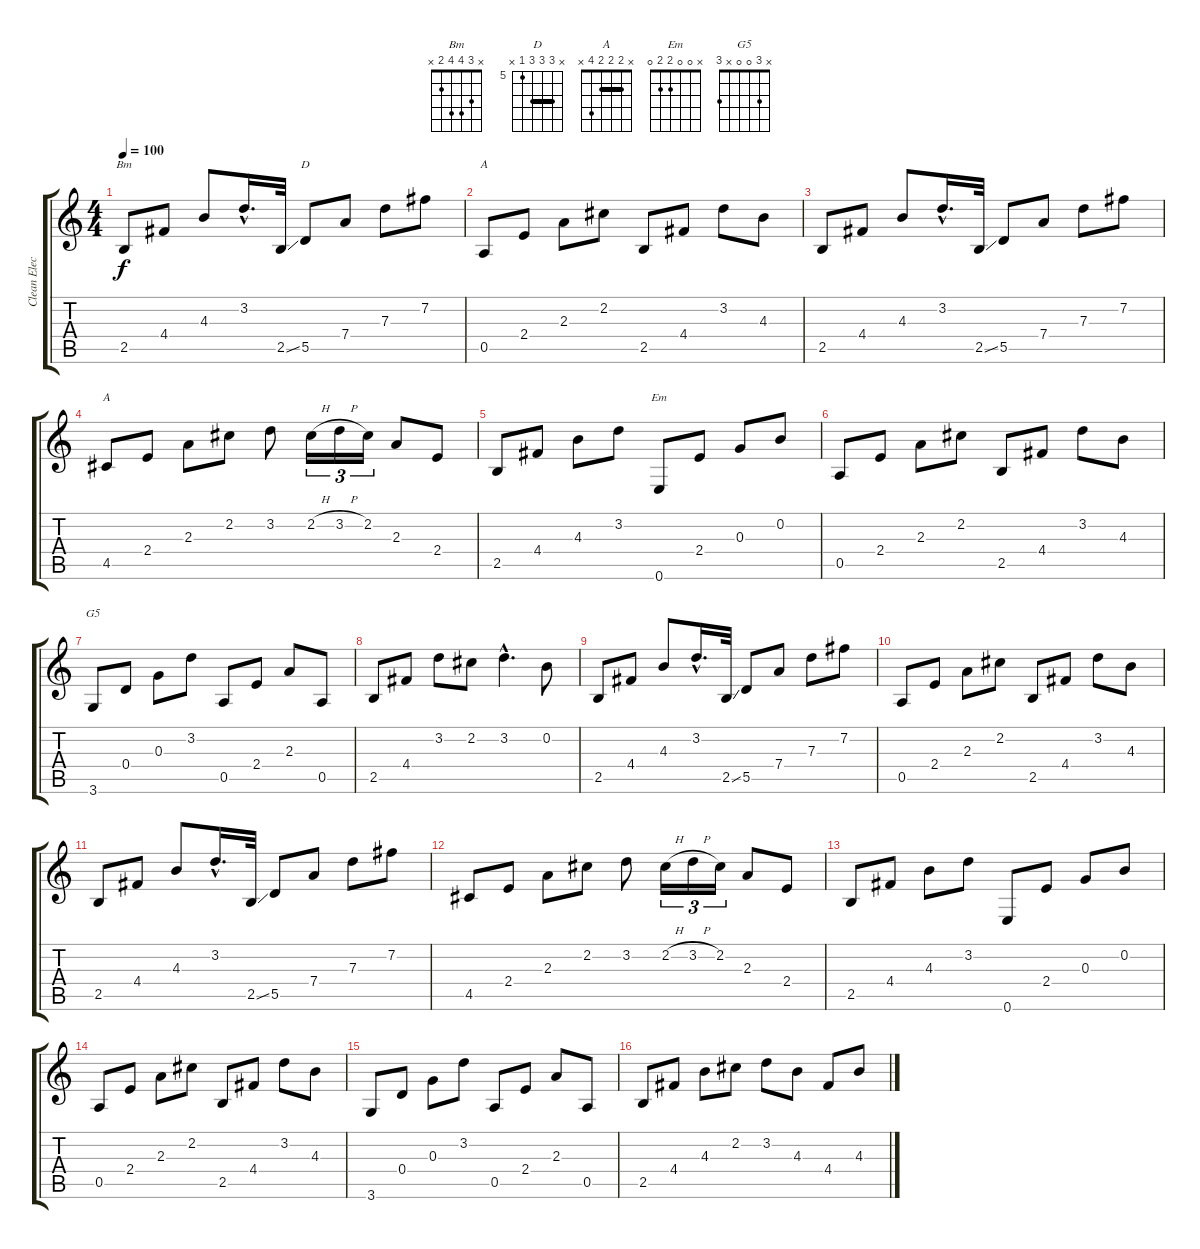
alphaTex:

\track ("Clean Electric Guitar" "Clean Elec") {instrument electricguitarclean}
\staff {score tabs}
\tuning (E4 B3 G3 D3 A2 E2) {hide}
\chord ("Bm" x 3 4 4 2 x)
\chord ("D" x 7 7 7 5 x) {firstfret 5 barre 7}
\chord ("A" x 2 2 2 0 x) {barre 2}
\chord ("A" x 2 2 2 4 x) {barre 2}
\chord ("Em" x 0 0 2 2 0)
\chord ("G5" x 3 0 0 x 3)
\ts (4 4)
\tempo 100
\clef g2
\ks c
2.5.8{ch "Bm" dy f} 4.4.8 4.3.8 3.2{hac}.16{d} 2.5{ss}.32 5.5.8{ch "D"} 7.4.8 7.3.8 7.2.8 |
0.5.8{ch "A"} 2.4.8 2.3.8 2.2.8 2.5.8 4.4.8 3.2.8 4.3.8 |
2.5.8 4.4.8 4.3.8 3.2{hac}.16{d} 2.5{ss}.32 5.5.8 7.4.8 7.3.8 7.2.8 |
4.5.8{ch "A"} 2.4.8 2.3.8 2.2.8 3.2.8 2.2{h}.16{tu (3 2)} 3.2{h}.16{tu (3 2)} 2.2.16{tu (3 2)} 2.3.8 2.4.8 |
2.5.8 4.4.8 4.3.8 3.2.8 0.6.8{ch "Em"} 2.4.8 0.3.8 0.2.8 |
0.5.8 2.4.8 2.3.8 2.2.8 2.5.8 4.4.8 3.2.8 4.3.8 |
3.6.8{ch "G5"} 0.4.8 0.3.8 3.2.8 0.5.8 2.4.8 2.3.8 0.5.8 |
2.5.8 4.4.8 3.2.8 2.2.8 3.2{hac}.4{d} 0.2.8 |
2.5.8 4.4.8 4.3.8 3.2{hac}.16{d} 2.5{ss}.32 5.5.8 7.4.8 7.3.8 7.2.8 |
0.5.8 2.4.8 2.3.8 2.2.8 2.5.8 4.4.8 3.2.8 4.3.8 |
2.5.8 4.4.8 4.3.8 3.2{hac}.16{d} 2.5{ss}.32 5.5.8 7.4.8 7.3.8 7.2.8 |
4.5.8 2.4.8 2.3.8 2.2.8 3.2.8 2.2{h}.16{tu (3 2)} 3.2{h}.16{tu (3 2)} 2.2.16{tu (3 2)} 2.3.8 2.4.8 |
2.5.8 4.4.8 4.3.8 3.2.8 0.6.8 2.4.8 0.3.8 0.2.8 |
0.5.8 2.4.8 2.3.8 2.2.8 2.5.8 4.4.8 3.2.8 4.3.8 |
3.6.8 0.4.8 0.3.8 3.2.8 0.5.8 2.4.8 2.3.8 0.5.8 |
2.5.8 4.4.8 4.3.8 2.2.8 3.2.8 4.3.8 4.4.8 4.3.8
